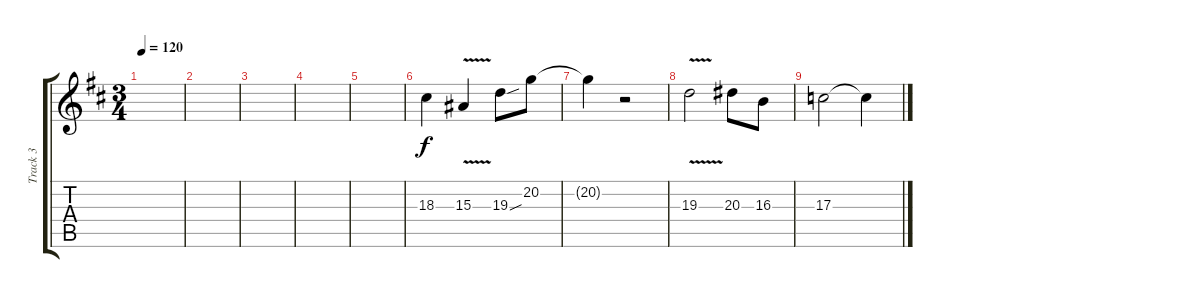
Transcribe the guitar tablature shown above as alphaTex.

\track ("Track 3" "Track 3") {instrument acousticgrandpiano}
\staff {score tabs}
\tuning (E4 B3 G3 D3 A2 E2) {hide}
\ts (3 4)
\tempo 120
\clef g2
\ks bminor
|
|
|
|
|
18.3.4 15.3{v}.4 19.3{sou}.8 20.2.8 |
20.2{t}.4 r.2 |
19.3{v}.2 20.3.8 16.3.8 |
17.3.2 17.3{t}.4
